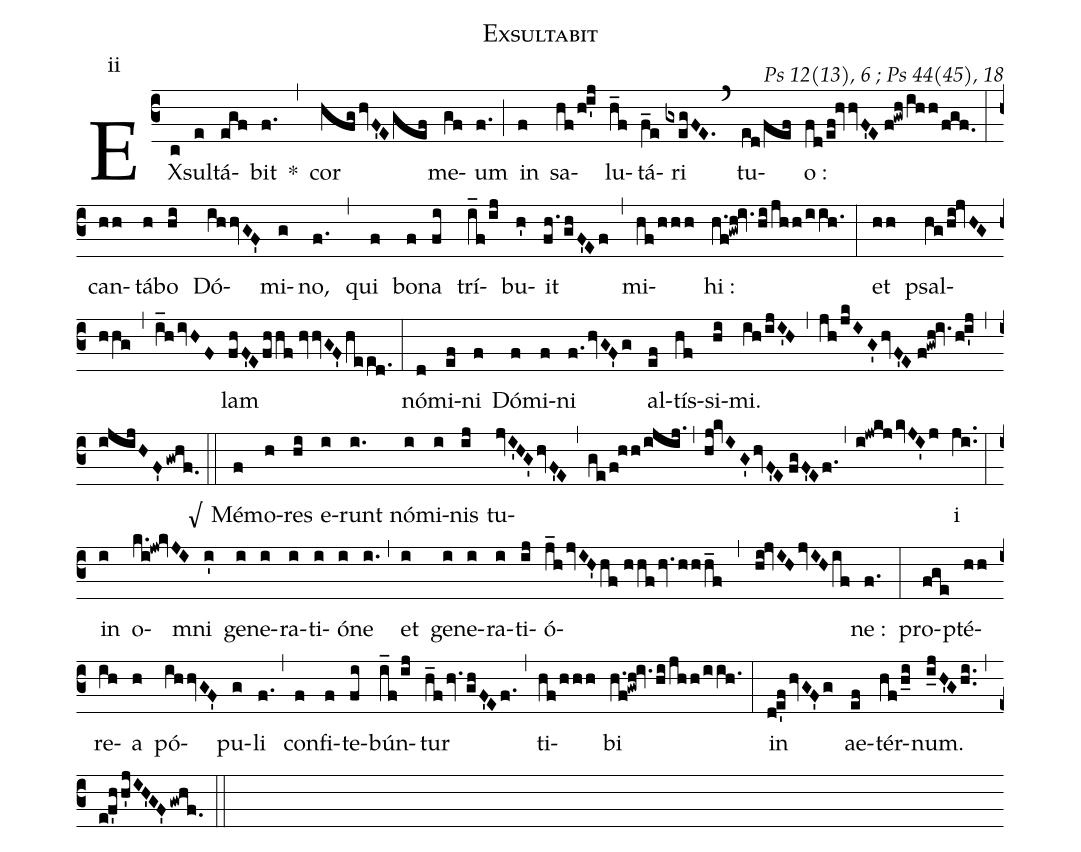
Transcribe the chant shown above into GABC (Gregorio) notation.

name:Exsultabit;
commentary: Ps 12(13), 6 ; Ps 44(45), 18;
mode:ii;
%%
(c3) EX(c)sul(e)tá(egf)bit(f.) *(,) cor(hfg/hvF'Egef) me(gf)um(f.) (;) in(f) sa(hf/h!i'j)lu(h_f)tá(f_e)ri(gxegFE.) (`) tu(ed/fef)o~:(fd/ef!hvvF'E//f!gwh/ihh/fgf.) (:) can(hh)tá(h)bo(hi) Dó(ihhvGF')mi(g)no,(f.) (,) qui(f) bo(f)na(fi) trí(i_f/ij)bu(h')it(fh./ghF'Ef) (,) mi(hf/hhh)hi~:(h.f!gwh!iv.hi/jhh/iih.) (:) et(hh) psal(hg/hi!jvHG/hhg,i_h/ivHF)lam(fhF'E/fhhf//hvvGF'/heed.) (:) nó(d)mi(ef)ni(f) Dó(f)mi(f)ni(f./hvGF'g) al(ef)tís(hf)si(hi)mi.(ih/ijI'H) (,) (jh/jkIG'/hvF'E//f!gwh!iv./h!i'j) (,) (ijijHF'gwhf.) √(::) Mé(f)mo(h)res(hi) e(i)runt(i.) nó(i)mi(i)nis(ij) tu(jvI'HG'/hvF'E,ge/f!hh/ijij.,hj!kvIG'hvF'E//fgF'Ef.,i!jwkj/kvJI'j)i(ji..) (:) in(i) o(k.i!jw!kvJI)mni(i') ge(i)ne(i)ra(i)ti(i)ó(i)ne(i.) (,) et(i) ge(i)ne(i)ra(i)ti(ij)ó(j_h/jvIH'hf//hhf/hv.hhh_f,hi!jvIHjvIHif)ne~:(f.) (:) pro(fge)pté(hh)re(ih)a(h) pó(ihhvGF')pu(g)li(f.) (,) con(f)fi(f)te(fi)bún(i_f/ij)tur(h_f/hv.ghF'Ef.) (,) ti(hf/hhh)bi(h.f!gwh!iv.hi/jhh/iih.) (:) in(d!e'f/hvGF'g) ae(ef)tér(hf/h_i)num.(i_jH'Ghi..) (,) (e!f'hh'jIH'GF'gwhf.) (::)
